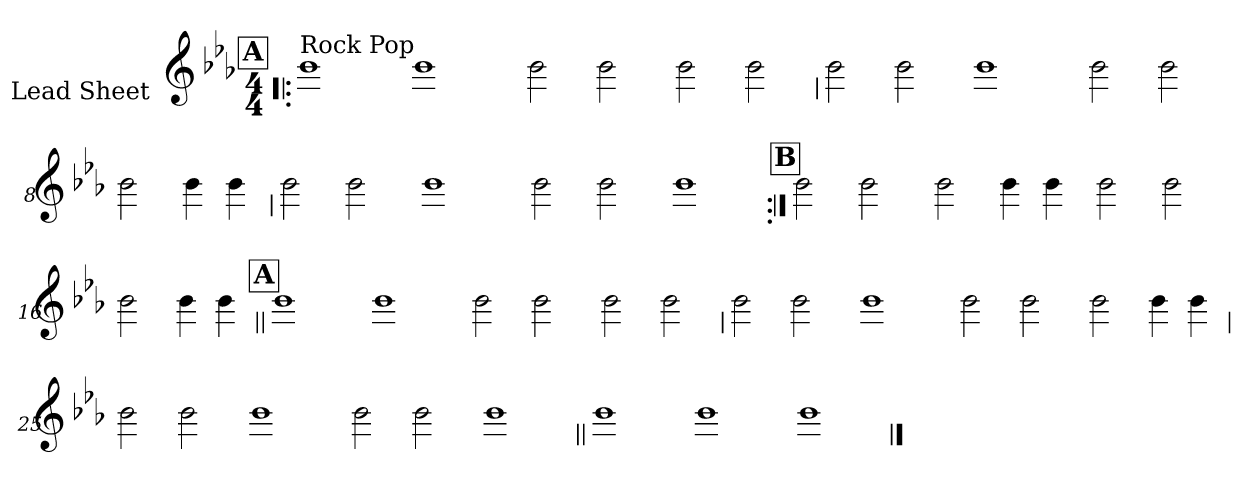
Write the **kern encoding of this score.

**kern
*part1
*staff1
*I"Lead Sheet
*stria0
*clefG2
*k[b-e-a-]
*E-:
*M4/4
*MM70
!!LO:REH:place=s1:a:t=A
=1!|:
!LO:TX:a:t=Rock Pop
1b-
=2-
1b-
=3-
2b-
2b-
=4-
2b-
2b-
!!LO:LB:g=z
=5
2b-
2b-
=6-
1b-
=7-
2b-
2b-
=8-
2b-
4b-
4b-
!!LO:LB:g=z
=9
2b-
2b-
=10-
1b-
=11-
2b-
2b-
=12-
1b-
!!LO:LB:g=z
!!LO:REH:place=s1:a:t=B
=13:|!
2b-
2b-
=14-
2b-
4b-
4b-
=15-
2b-
2b-
=16-
2b-
4b-
4b-
!!LO:LB:g=z
!!LO:REH:place=s1:a:t=A
=17||
1b-
=18-
1b-
=19-
2b-
2b-
=20-
2b-
2b-
!!LO:LB:g=z
=21
2b-
2b-
=22-
1b-
=23-
2b-
2b-
=24-
2b-
4b-
4b-
!!LO:LB:g=z
=25
2b-
2b-
=26-
1b-
=27-
2b-
2b-
=28-
1b-
!!LO:LB:g=z
=29||
1b-
=30-
1b-
=31-
1b-
==
*-
